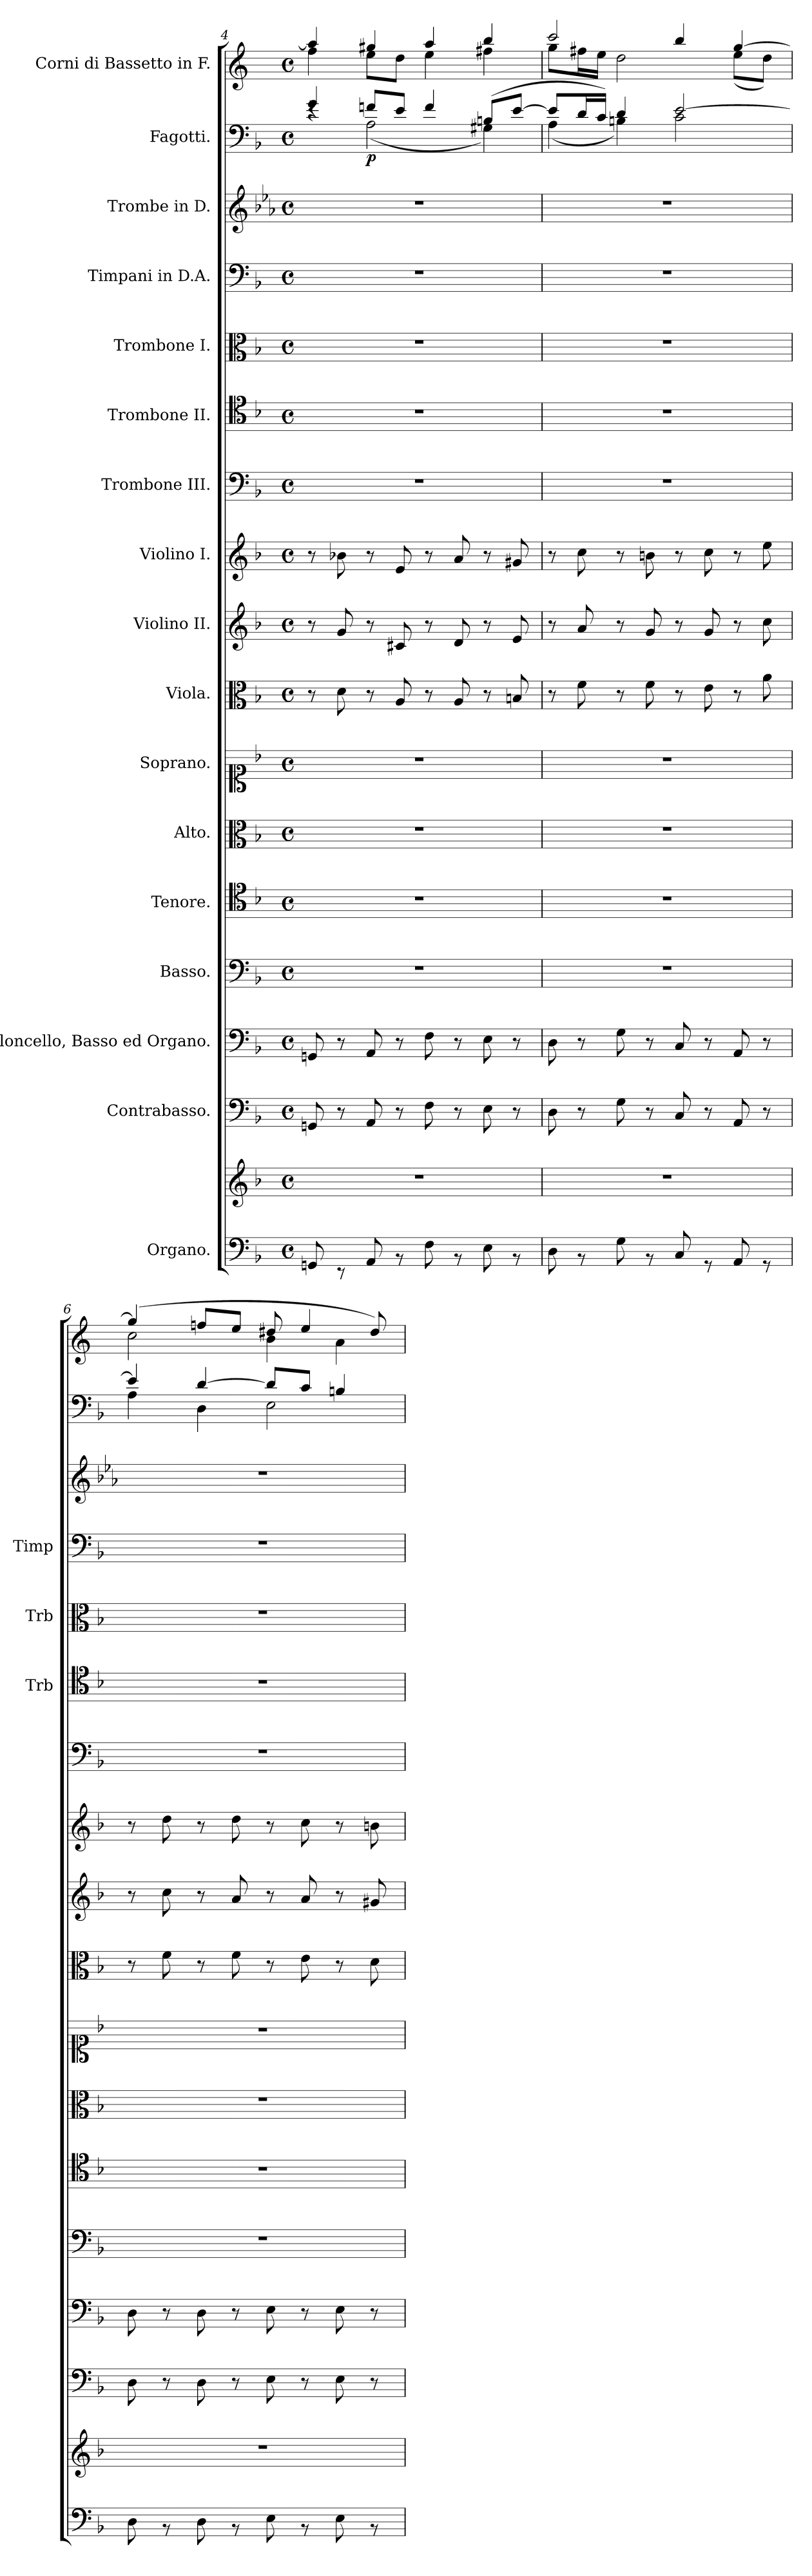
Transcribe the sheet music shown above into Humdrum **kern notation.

**kern	**kern	**kern	**kern	**kern	**kern	**kern	**kern	**kern	**kern	**kern	**kern	**kern	**kern	**kern	**kern	**kern	**dynam	**kern
*part17	*part17	*part16	*part15	*part14	*part13	*part12	*part11	*part10	*part9	*part8	*part7	*part6	*part5	*part4	*part3	*part2	*part2	*part1
*staff18	*staff17	*staff16	*staff15	*staff14	*staff13	*staff12	*staff11	*staff10	*staff9	*staff8	*staff7	*staff6	*staff5	*staff4	*staff3	*staff2	*staff2	*staff1
*I"Organo.	*	*I"Contrabasso.	*I"Violoncello, Basso ed Organo.	*I"Basso.	*I"Tenore.	*I"Alto.	*I"Soprano.	*I"Viola.	*I"Violino II.	*I"Violino I.	*I"Trombone III.	*I"Trombone II.	*I"Trombone I.	*I"Timpani in D.A.	*I"Trombe in D.	*I"Fagotti.	*	*I"Corni di Bassetto in F.
*	*	*	*	*	*	*	*	*	*	*	*	*I'Trb	*I'Trb	*I'Timp	*	*	*	*
!!LO:PB:g=z
*clefF4	*clefG2	*clefF4	*clefF4	*clefF4	*clefC4	*clefC3	*clefC1	*clefC3	*clefG2	*clefG2	*clefF4	*clefC4	*clefC3	*clefF4	*clefG2	*clefF4	*	*clefG2
*	*	*ITrd7c12	*	*	*	*	*	*	*	*	*	*	*	*	*ITrd-1c-2	*	*	*ITrd1c2
*k[b-]	*k[b-]	*k[b-]	*k[b-]	*k[b-]	*k[b-]	*k[b-]	*k[b-]	*k[b-]	*k[b-]	*k[b-]	*k[b-]	*k[b-]	*k[b-]	*k[b-]	*k[b-]	*k[b-]	*	*k[b-e-]
*M4/4	*M4/4	*M4/4	*M4/4	*M4/4	*M4/4	*M4/4	*M4/4	*M4/4	*M4/4	*M4/4	*M4/4	*M4/4	*M4/4	*M4/4	*M4/4	*M4/4	*	*M4/4
*met(c)	*met(c)	*met(c)	*met(c)	*met(c)	*met(c)	*met(c)	*met(c)	*met(c)	*met(c)	*met(c)	*met(c)	*met(c)	*met(c)	*met(c)	*met(c)	*met(c)	*	*met(c)
=4	=4	=4	=4	=4	=4	=4	=4	=4	=4	=4	=4	=4	=4	=4	=4	=4	=4	=4
*^	*	*	*	*	*	*	*	*	*	*	*	*	*	*	*	*^	*	*^
1ryy	8GGn/	1r	8GGGn/	8GGn/	1r	1r	1r	1r	8r	8r	8r	1r	1r	1r	1r	1r	4g/	4re	.	4gg/]	4ee-\
.	8r	.	8r	8r	.	.	.	.	8d\	8g/	8b-X\	.	.	.	.	.	.	.	.	.	.
!	!	!	!	!	!	!	!	!	!	!	!	!	!	!	!	!	!	!	!LO:DY:b	!	!
.	8AA/	.	8AAA/	8AA/	.	.	.	.	8r	8r	8r	.	.	.	.	.	8fn/L	(<2A\	p	4ff#X/	8dd\L
.	8r	.	8r	8r	.	.	.	.	8A/	8c#X/	8e/	.	.	.	.	.	8e/J	.	.	.	8cc\J
.	8F\	.	8FF\	8F\	.	.	.	.	8r	8r	8r	.	.	.	.	.	4f/	.	.	4gg/	4dd\
.	8r	.	8r	8r	.	.	.	.	8A/	8d/	8a/	.	.	.	.	.	.	.	.	.	.
.	8E\	.	8EE\	8E\	.	.	.	.	8r	8r	8r	.	.	.	.	.	(>8Bn/L	4G#X\)	.	4aa/	4een\
.	8r	.	8r	8r	.	.	.	.	8Bn/	8e/	8g#X/	.	.	.	.	.	[8e/J	.	.	.	.
=5	=5	=5	=5	=5	=5	=5	=5	=5	=5	=5	=5	=5	=5	=5	=5	=5	=5	=5	=5	=5	=5
1ryy	8D\	1r	8DD\	8D\	1r	1r	1r	1r	8r	8r	8r	1r	1r	1r	1r	1r	8e/L]	(<4A\	.	2bb-/	8ff\L
.	8r	.	8r	8r	.	.	.	.	8f\	8a/	8cc\	.	.	.	.	.	16d/L	.	.	.	16een\L
.	.	.	.	.	.	.	.	.	.	.	.	.	.	.	.	.	16c/JJ)	.	.	.	16dd\JJ
.	8G\	.	8GG\	8G\	.	.	.	.	8r	8r	8r	.	.	.	.	.	4d/	4Bn\)	.	.	2cc\
.	8r	.	8r	8r	.	.	.	.	8f\	8g/	8bn\	.	.	.	.	.	.	.	.	.	.
.	8C/	.	8CC/	8C/	.	.	.	.	8r	8r	8r	.	.	.	.	.	[2e/	2c\	.	4aa/	.
.	8r	.	8r	8r	.	.	.	.	8e\	8g/	8cc\	.	.	.	.	.	.	.	.	.	.
.	8AA/	.	8AAA/	8AA/	.	.	.	.	8r	8r	8r	.	.	.	.	.	.	.	.	[4ff/	(<8dd\L
.	8r	.	8r	8r	.	.	.	.	8a\	8cc\	8ee\	.	.	.	.	.	.	.	.	.	8cc\J)
=6	=6	=6	=6	=6	=6	=6	=6	=6	=6	=6	=6	=6	=6	=6	=6	=6	=6	=6	=6	=6	=6
1ryy	8D\	1r	8DD\	8D\	1r	1r	1r	1r	8r	8r	8r	1r	1r	1r	1r	1r	4e/]	4A\	.	(>4ff/]	2b-\
.	8r	.	8r	8r	.	.	.	.	8f\	8cc\	8dd\	.	.	.	.	.	.	.	.	.	.
.	8D\	.	8DD\	8D\	.	.	.	.	8r	8r	8r	.	.	.	.	.	[4d/	4D\	.	8ee-X/L	.
.	8r	.	8r	8r	.	.	.	.	8f\	8a/	8dd\	.	.	.	.	.	.	.	.	8dd/J	.
.	8E\	.	8EE\	8E\	.	.	.	.	8r	8r	8r	.	.	.	.	.	8d/L]	2E\	.	8cc#X/	4a\
.	8r	.	8r	8r	.	.	.	.	8e\	8a/	8cc\	.	.	.	.	.	8c/J	.	.	4dd/	.
.	8E\	.	8EE\	8E\	.	.	.	.	8r	8r	8r	.	.	.	.	.	4Bn/	.	.	.	4g\
.	8r	.	8r	8r	.	.	.	.	8d\	8g#X/	8bn\	.	.	.	.	.	.	.	.	8cc#/)	.
*	*	*	*	*	*	*	*	*	*	*	*	*	*	*	*	*	*v	*v	*	*	*
*v	*v	*	*	*	*	*	*	*	*	*	*	*	*	*	*	*	*	*	*v	*v
=	=	=	=	=	=	=	=	=	=	=	=	=	=	=	=	=	=	=
*-	*-	*-	*-	*-	*-	*-	*-	*-	*-	*-	*-	*-	*-	*-	*-	*-	*-	*-
